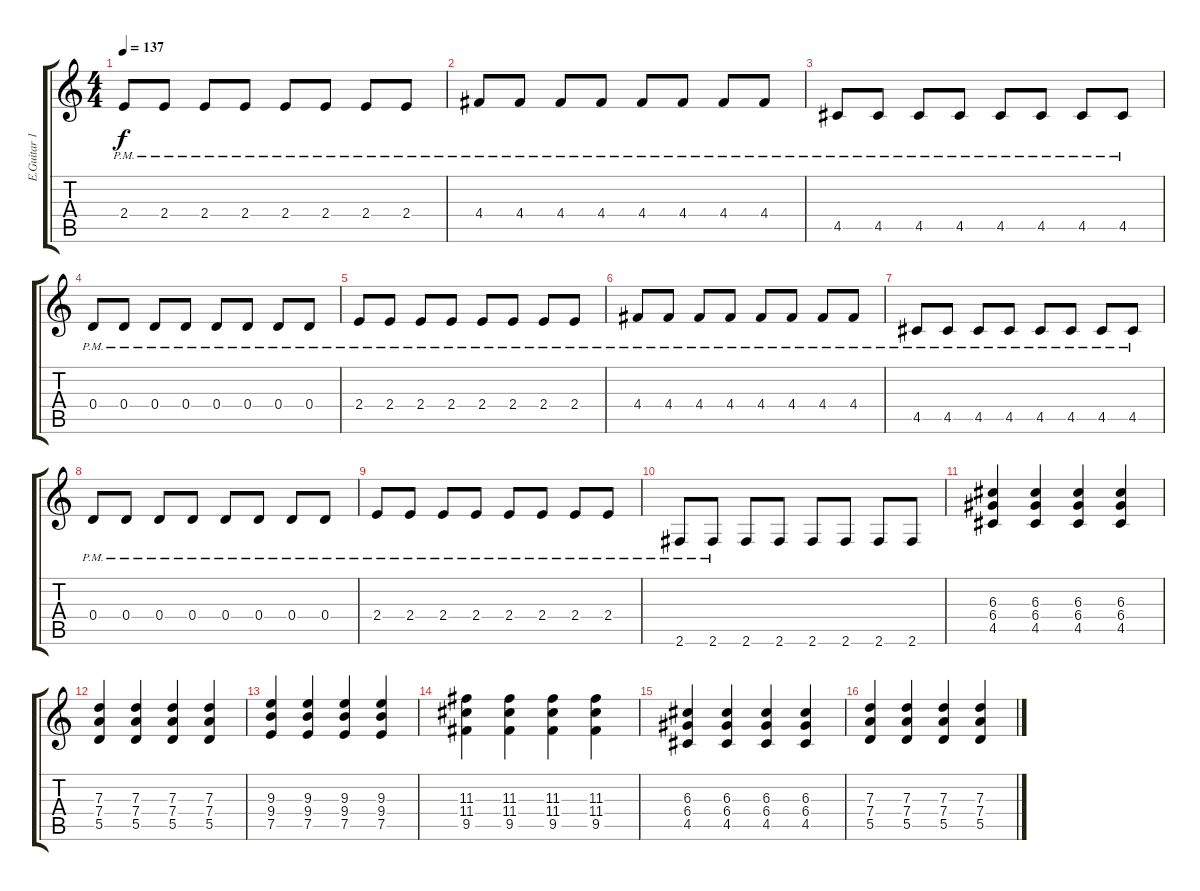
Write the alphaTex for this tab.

\track ("E.Guitar 1 (Gotou)" "E.Guitar 1") {instrument distortionguitar}
\staff {score tabs}
\tuning (E4 B3 G3 D3 A2 E2) {hide}
\ts (4 4)
\tempo 137
\clef g2
\ks c
2.4{pm}.8{dy f} 2.4{pm}.8 2.4{pm}.8 2.4{pm}.8 2.4{pm}.8 2.4{pm}.8 2.4{pm}.8 2.4{pm}.8 |
4.4{pm}.8 4.4{pm}.8 4.4{pm}.8 4.4{pm}.8 4.4{pm}.8 4.4{pm}.8 4.4{pm}.8 4.4{pm}.8 |
4.5{pm}.8 4.5{pm}.8 4.5{pm}.8 4.5{pm}.8 4.5{pm}.8 4.5{pm}.8 4.5{pm}.8 4.5{pm}.8 |
0.4{pm}.8 0.4{pm}.8 0.4{pm}.8 0.4{pm}.8 0.4{pm}.8 0.4{pm}.8 0.4{pm}.8 0.4{pm}.8 |
2.4{pm}.8 2.4{pm}.8 2.4{pm}.8 2.4{pm}.8 2.4{pm}.8 2.4{pm}.8 2.4{pm}.8 2.4{pm}.8 |
4.4{pm}.8 4.4{pm}.8 4.4{pm}.8 4.4{pm}.8 4.4{pm}.8 4.4{pm}.8 4.4{pm}.8 4.4{pm}.8 |
4.5{pm}.8 4.5{pm}.8 4.5{pm}.8 4.5{pm}.8 4.5{pm}.8 4.5{pm}.8 4.5{pm}.8 4.5{pm}.8 |
0.4{pm}.8 0.4{pm}.8 0.4{pm}.8 0.4{pm}.8 0.4{pm}.8 0.4{pm}.8 0.4{pm}.8 0.4{pm}.8 |
2.4{pm}.8 2.4{pm}.8 2.4{pm}.8 2.4{pm}.8 2.4{pm}.8 2.4{pm}.8 2.4{pm}.8 2.4{pm}.8 |
2.6{pm}.8 2.6{pm}.8 2.6.8 2.6.8 2.6.8 2.6.8 2.6.8 2.6.8 |
(6.3 6.4 4.5).4{volume 11} (6.3 6.4 4.5).4 (6.3 6.4 4.5).4 (6.3 6.4 4.5).4 |
(7.3 7.4 5.5).4 (7.3 7.4 5.5).4 (7.3 7.4 5.5).4 (7.3 7.4 5.5).4 |
(9.3 9.4 7.5).4 (9.3 9.4 7.5).4 (9.3 9.4 7.5).4 (9.3 9.4 7.5).4 |
(11.3 11.4 9.5).4 (11.3 11.4 9.5).4 (11.3 11.4 9.5).4 (11.3 11.4 9.5).4 |
(6.3 6.4 4.5).4 (6.3 6.4 4.5).4 (6.3 6.4 4.5).4 (6.3 6.4 4.5).4 |
(7.3 7.4 5.5).4 (7.3 7.4 5.5).4 (7.3 7.4 5.5).4 (7.3 7.4 5.5).4
